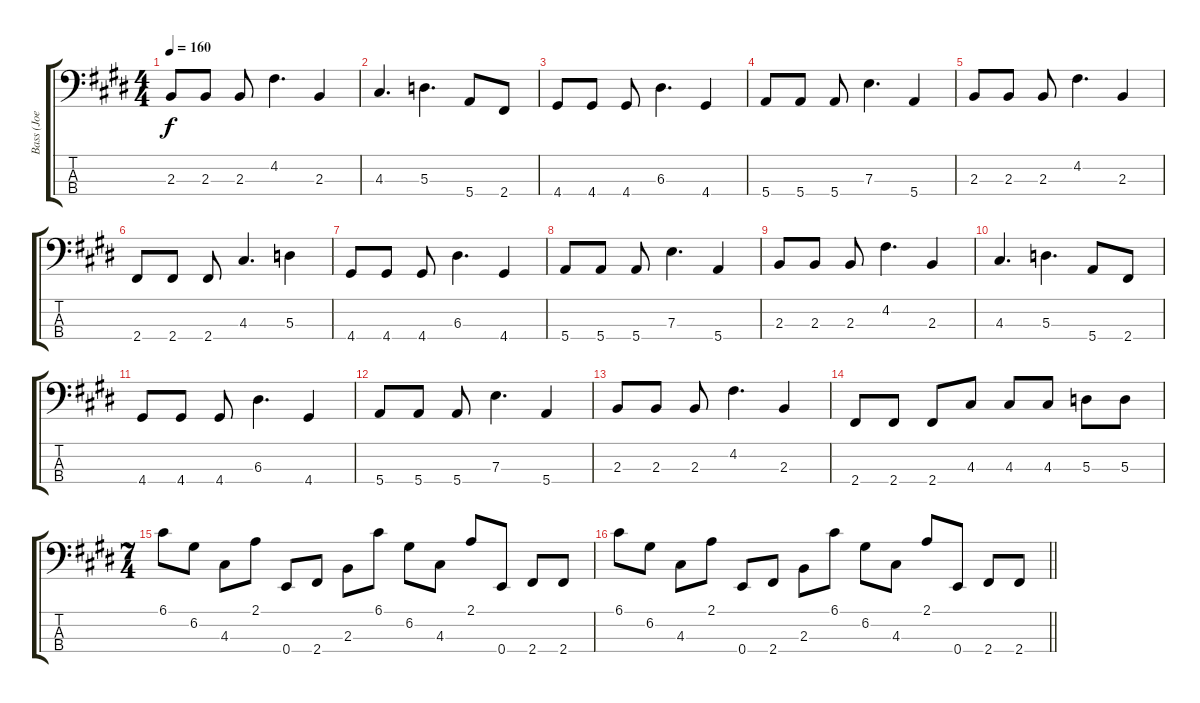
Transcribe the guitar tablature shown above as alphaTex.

\track ("Bass (Joe DiBiase)" "Bass (Joe ") {instrument electricbassfinger}
\staff {score tabs}
\tuning (G2 D2 A1 E1) {hide}
\ts (4 4)
\tempo 160
\clef f4
\ks c#minor
2.3.8{dy f} 2.3.8 2.3.8 4.2.4{d} 2.3.4 |
4.3.4{d} 5.3.4{d} 5.4.8 2.4.8 |
4.4.8 4.4.8 4.4.8 6.3.4{d} 4.4.4 |
5.4.8 5.4.8 5.4.8 7.3.4{d} 5.4.4 |
2.3.8 2.3.8 2.3.8 4.2.4{d} 2.3.4 |
2.4.8 2.4.8 2.4.8 4.3.4{d} 5.3.4 |
4.4.8 4.4.8 4.4.8 6.3.4{d} 4.4.4 |
5.4.8 5.4.8 5.4.8 7.3.4{d} 5.4.4 |
2.3.8 2.3.8 2.3.8 4.2.4{d} 2.3.4 |
4.3.4{d} 5.3.4{d} 5.4.8 2.4.8 |
4.4.8 4.4.8 4.4.8 6.3.4{d} 4.4.4 |
5.4.8 5.4.8 5.4.8 7.3.4{d} 5.4.4 |
2.3.8 2.3.8 2.3.8 4.2.4{d} 2.3.4 |
2.4.8 2.4.8 2.4.8 4.3.8 4.3.8 4.3.8 5.3.8 5.3.8 |
\ts (7 4)
6.1.8 6.2.8 4.3.8 2.1.8 0.4.8 2.4.8 2.3.8 6.1.8 6.2.8 4.3.8 2.1.8 0.4.8 2.4.8 2.4.8 |
\barLineRight lightlight
6.1.8 6.2.8 4.3.8 2.1.8 0.4.8 2.4.8 2.3.8 6.1.8 6.2.8 4.3.8 2.1.8 0.4.8 2.4.8 2.4.8
